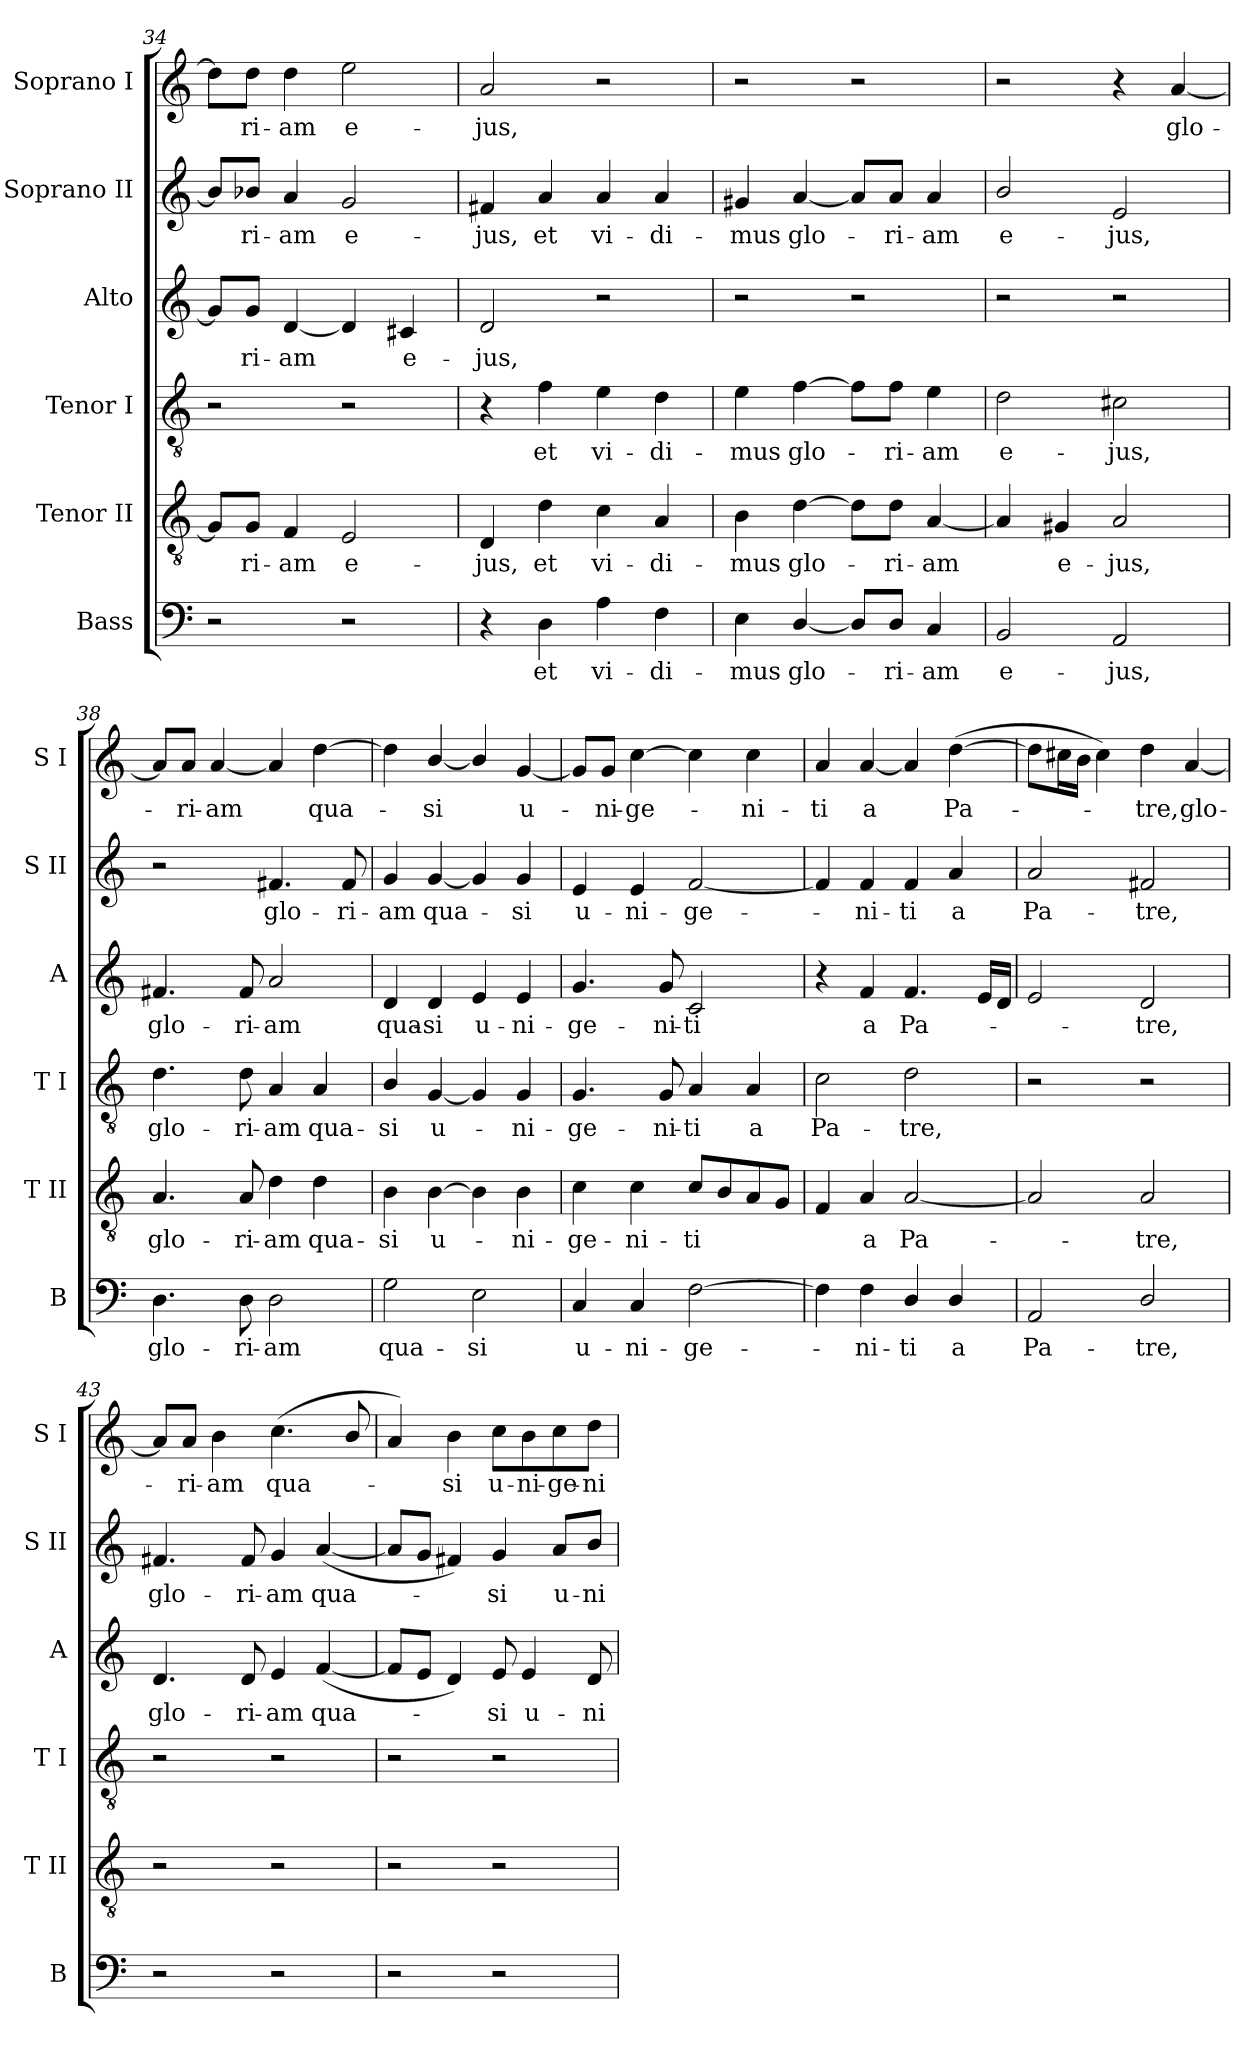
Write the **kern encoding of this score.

**kern	**text	**kern	**text	**kern	**text	**kern	**text	**kern	**text	**kern	**text
*part6	*part6	*part5	*part5	*part4	*part4	*part3	*part3	*part2	*part2	*part1	*part1
*staff6	*staff6	*staff5	*staff5	*staff4	*staff4	*staff3	*staff3	*staff2	*staff2	*staff1	*staff1
*I"Bass	*	*I"Tenor II	*	*I"Tenor I	*	*I"Alto	*	*I"Soprano II	*	*I"Soprano I	*
*I'B	*	*I'T II	*	*I'T I	*	*I'A	*	*I'S II	*	*I'S I	*
*clefF4	*	*clefGv2	*	*clefGv2	*	*clefG2	*	*clefG2	*	*clefG2	*
*k[]	*	*k[]	*	*k[]	*	*k[]	*	*k[]	*	*k[]	*
=34	=34	=34	=34	=34	=34	=34	=34	=34	=34	=34	=34
2r	.	8G/L]	.	2r	.	8g/L]	.	8b-/L]	.	8dd\L]	.
.	.	8G/J	-ri-	.	.	8g/J	-ri-	8b-X/J	-ri-	8dd\J	-ri-
.	.	4F/	-am	.	.	[4d/	-am	4a/	-am	4dd\	-am
2r	.	2E/	e-	2r	.	4d/]	.	2g/	e-	2ee\	e-
.	.	.	.	.	.	4c#X/	e-	.	.	.	.
=35	=35	=35	=35	=35	=35	=35	=35	=35	=35	=35	=35
4r	.	4D/	-jus,	4r	.	2d/	-jus,	4f#X/	-jus,	2a/	-jus,
4D\	et	4d\	et	4f\	et	.	.	4a/	et	.	.
4A\	vi-	4c\	vi-	4e\	vi-	2r	.	4a/	vi-	2r	.
4F\	-di-	4A/	-di-	4d\	-di-	.	.	4a/	-di-	.	.
=36	=36	=36	=36	=36	=36	=36	=36	=36	=36	=36	=36
4E\	-mus	4B\	-mus	4e\	-mus	2r	.	4g#X/	-mus	2r	.
[4D/	glo-	[4d\	glo-	[4f\	glo-	.	.	[4a/	glo-	.	.
8D/L]	.	8d\L]	.	8f\L]	.	2r	.	8a/L]	.	2r	.
8D/J	ri-	8d\J	ri-	8f\J	ri-	.	.	8a/J	ri-	.	.
4C/	-am	[4A/	-am	4e\	-am	.	.	4a/	-am	.	.
=37	=37	=37	=37	=37	=37	=37	=37	=37	=37	=37	=37
2BB/	e-	4A/]	.	2d\	e-	2r	.	2b/	e-	2r	.
.	.	4G#X/	e-	.	.	.	.	.	.	.	.
2AA/	-jus,	2A/	-jus,	2c#X\	-jus,	2r	.	2e/	-jus,	4r	.
.	.	.	.	.	.	.	.	.	.	[4a/	glo-
=38	=38	=38	=38	=38	=38	=38	=38	=38	=38	=38	=38
4.D\	glo-	4.A/	glo-	4.d\	glo-	4.f#X/	glo-	2r	.	8a/L]	.
.	.	.	.	.	.	.	.	.	.	8a/J	-ri-
.	.	.	.	.	.	.	.	.	.	[4a/	-am
8D\	-ri-	8A/	-ri-	8d\	-ri-	8f#/	-ri-	.	.	.	.
2D\	-am	4d\	-am	4A/	-am	2a/	-am	4.f#X/	glo-	4a/]	.
.	.	4d\	qua-	4A/	qua-	.	.	.	.	[4dd\	qua-
.	.	.	.	.	.	.	.	8f#/	-ri-	.	.
=39	=39	=39	=39	=39	=39	=39	=39	=39	=39	=39	=39
2G\	qua-	4B\	-si	4B/	-si	4d/	qua-	4g/	-am	4dd\]	.
.	.	[4B\	u-	[4G/	u-	4d/	-si	[4g/	qua-	[4b/	-si
2E\	-si	4B\]	.	4G/]	.	4e/	u-	4g/]	.	4b/]	.
.	.	4B\	ni-	4G/	ni-	4e/	-ni-	4g/	si	[4g/	u-
=40	=40	=40	=40	=40	=40	=40	=40	=40	=40	=40	=40
4C/	u-	4c\	-ge-	4.G/	-ge-	4.g/	-ge-	4e/	u-	8g/L]	.
.	.	.	.	.	.	.	.	.	.	8g/J	-ni-
4C/	-ni-	4c\	-ni-	.	.	.	.	4e/	-ni-	[4cc\	-ge-
.	.	.	.	8G/	-ni-	8g/	-ni-	.	.	.	.
[2F\	-ge-	8c/L	-ti	4A/	-ti	2c/	-ti	[2f/	-ge-	4cc\]	.
.	.	8B/	.	.	.	.	.	.	.	.	.
.	.	8A/	.	4A/	a	.	.	.	.	4cc\	ni-
.	.	8G/J	.	.	.	.	.	.	.	.	.
=41	=41	=41	=41	=41	=41	=41	=41	=41	=41	=41	=41
4F\]	.	4F/	.	2c\	Pa-	4r	.	4f/]	.	4a/	-ti
4F\	ni-	4A/	a	.	.	4f/	a	4f/	ni-	[4a/	a
4D/	-ti	[2A/	Pa-	2d\	-tre,	4.f/	Pa-	4f/	-ti	4a/]	.
4D/	a	.	.	.	.	.	.	4a/	a	(>[4dd\	Pa-
.	.	.	.	.	.	16e/LL	.	.	.	.	.
.	.	.	.	.	.	16d/JJ	.	.	.	.	.
=42	=42	=42	=42	=42	=42	=42	=42	=42	=42	=42	=42
2AA/	Pa-	2A/]	.	2r	.	2e/	.	2a/	Pa-	8dd\L]	.
.	.	.	.	.	.	.	.	.	.	16cc#X\L	.
.	.	.	.	.	.	.	.	.	.	16b\JJ	.
.	.	.	.	.	.	.	.	.	.	4cc#\)	.
2D/	-tre,	2A/	-tre,	2r	.	2d/	tre,	2f#X/	-tre,	4dd\	tre,
.	.	.	.	.	.	.	.	.	.	[4a/	glo-
=43	=43	=43	=43	=43	=43	=43	=43	=43	=43	=43	=43
2r	.	2r	.	2r	.	4.d/	glo-	4.f#X/	glo-	8a/L]	.
.	.	.	.	.	.	.	.	.	.	8a/J	-ri-
.	.	.	.	.	.	.	.	.	.	4b\	-am
.	.	.	.	.	.	8d/	-ri-	8f#/	-ri-	.	.
2r	.	2r	.	2r	.	4e/	-am	4g/	-am	(<4.cc\	qua-
.	.	.	.	.	.	(<[4f/	qua-	(<[4a/	qua-	.	.
.	.	.	.	.	.	.	.	.	.	8b/	.
=44	=44	=44	=44	=44	=44	=44	=44	=44	=44	=44	=44
2r	.	2r	.	2r	.	8f/L]	.	8a/L]	.	4a/)	.
.	.	.	.	.	.	8e/J	.	8g/J	.	.	.
.	.	.	.	.	.	4d/)	.	4f#X/)	.	4b\	si
2r	.	2r	.	2r	.	8e/	si	4g/	si	8cc\L	u-
.	.	.	.	.	.	4e/	u-	.	.	8b\	-ni-
.	.	.	.	.	.	.	.	8a/L	u-	8cc\	-ge-
.	.	.	.	.	.	8d/	-ni-	8b/J	-ni-	8dd\J	-ni-
=	=	=	=	=	=	=	=	=	=	=	=
*-	*-	*-	*-	*-	*-	*-	*-	*-	*-	*-	*-
